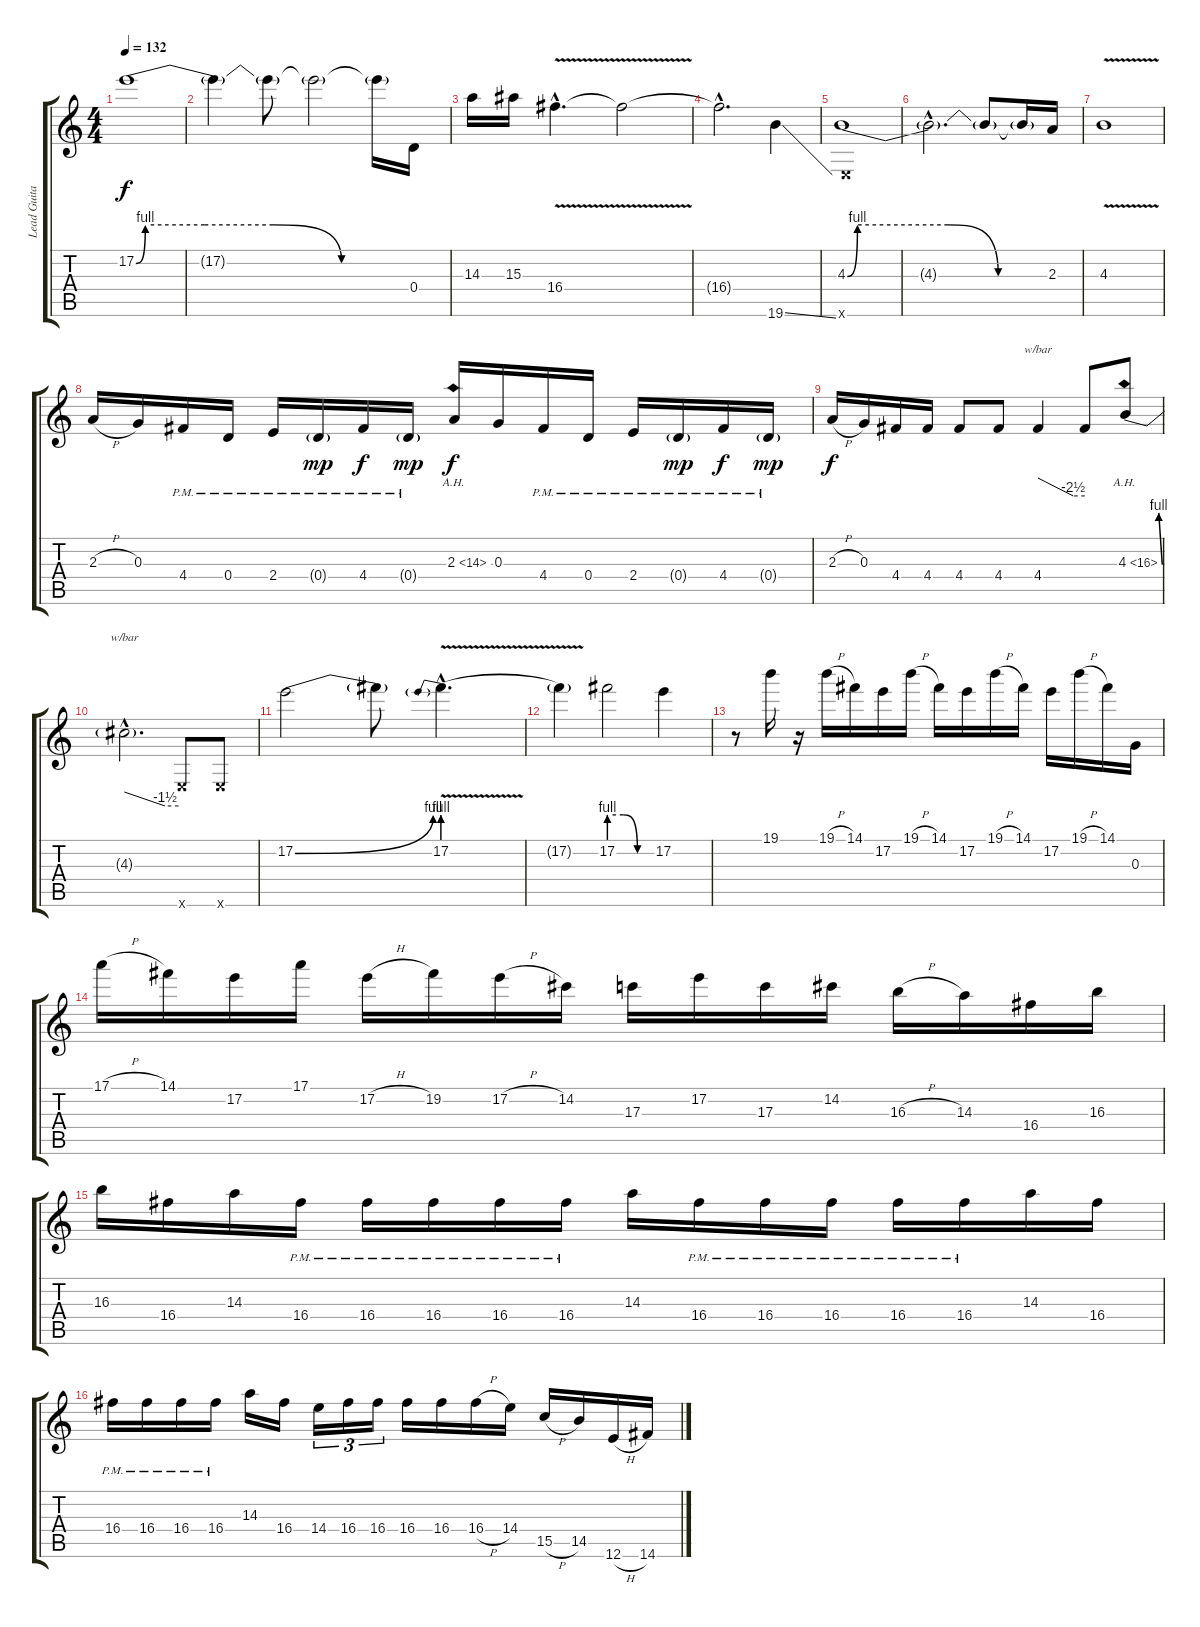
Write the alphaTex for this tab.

\track ("Lead Guitar" "Lead Guita") {instrument distortionguitar}
\staff {score tabs}
\tuning (E4 B3 G3 D3 A2 E2) {hide}
\ts (4 4)
\tempo 132
\clef g2
\ks c
17.2{be (custom 0 0 2 4 15 4 30 4 45 0 60 0)}.1{dy f} |
17.2{t}.4 17.2{t}.8 17.2{t}.2 17.2{t}.16 0.4.16 |
14.3.16 15.3.16 16.4{v hac}.4{d} 16.4{t}.2 |
16.4{hac t}.2{d} 19.6{ss}.4 |
(4.3{be (custom 0 0 3 4 15 4 30 4 45 0 60 0)} 0.6{x}).1 |
4.3{hac t}.2{d} 4.3{t}.8 4.3{t}.16 2.3.16 |
4.3{v}.1 |
2.3{h}.16 0.3.16 4.4{pm}.16 0.4{pm}.16 2.4{pm}.16 0.4{g pm}.16{dy mp} 4.4{pm}.16{dy f} 0.4{g pm}.16{dy mp} 2.3{ah 12}.16{dy f} 0.3.16 4.4{pm}.16 0.4{pm}.16 2.4{pm}.16 0.4{g pm}.16{dy mp} 4.4{pm}.16{dy f} 0.4{g pm}.16{dy mp} |
2.3{h}.16{dy f} 0.3.16 4.4.16 4.4.16 4.4.8 4.4.8 4.4.4{tbe (custom default 0 0 45 -10 60 -10)} 4.4{t}.8 4.3{be (bend 0 0 60 4) ah 12}.8 |
4.3{hac t}.2{d tbe (custom default 0 0 45 -6 60 -6)} 0.6{x}.8 0.6{x}.8 |
17.2{be (bend 0 0 60 4)}.2 17.2{t}.8 17.2{be (prebend 0 4 60 4) v hac}.4{d} |
17.2{t}.4 17.2{be (custom 0 4 20 4 40 0 60 0)}.2 17.2.4 |
r.8 19.1.16 r.16 19.1{h}.16 14.1.16 17.2.16 19.1{h}.16 14.1.16 17.2.16 19.1{h}.16 14.1.16 17.2.16 19.1{h}.16 14.1.16 0.3.16 |
17.1{h}.16 14.1.16 17.2.16 17.1.16 17.2{h}.16 19.2.16 17.2{h}.16 14.2.16 17.3.16 17.2.16 17.3.16 14.2.16 16.3{h}.16 14.3.16 16.4.16 16.3.16 |
16.3.16 16.4.16 14.3.16 16.4{pm}.16 16.4{pm}.16 16.4{pm}.16 16.4{pm}.16 16.4{pm}.16 14.3.16 16.4{pm}.16 16.4{pm}.16 16.4{pm}.16 16.4{pm}.16 16.4{pm}.16 14.3.16 16.4.16 |
16.4{pm}.16 16.4{pm}.16 16.4{pm}.16 16.4{pm}.16 14.3.16 16.4.16 14.4.16{tu (3 2)} 16.4.16{tu (3 2)} 16.4.16{tu (3 2)} 16.4.16 16.4.16 16.4{h}.16 14.4.16 15.5{h}.16 14.5.16 12.6{h}.16 14.6.16
